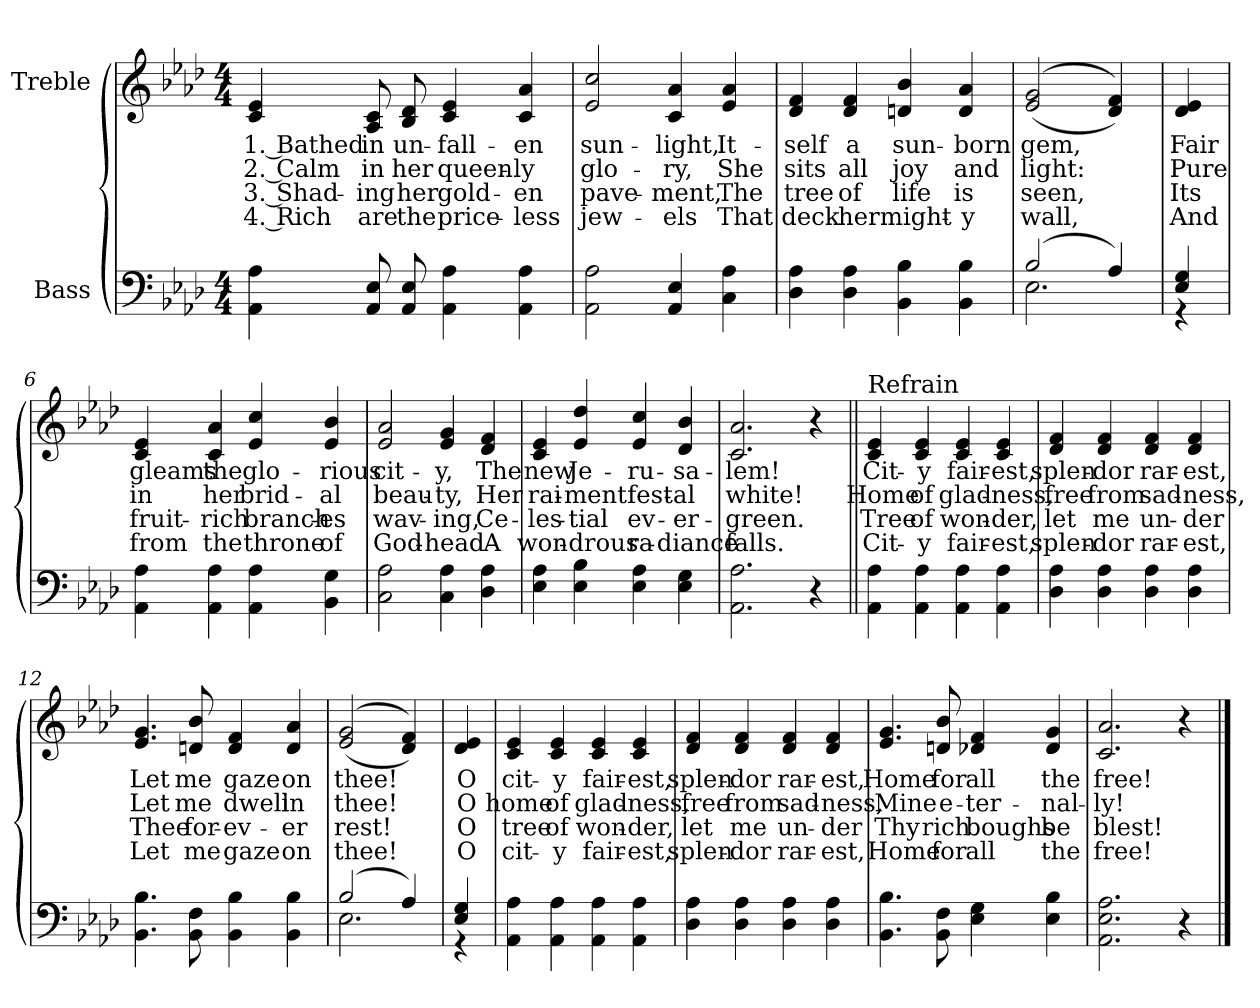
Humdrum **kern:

**kern	**kern	**text	**text	**text	**text
*part2	*part1	*part1	*part1	*part1	*part1
*staff2	*staff1	*staff1	*staff1	*staff1	*staff1
*I"Bass	*I"Treble	*	*	*	*
*clefF4	*clefG2	*	*	*	*
*k[b-e-a-d-]	*k[b-e-a-d-]	*	*	*	*
*A-:	*A-:	*	*	*	*
*M4/4	*M4/4	*	*	*	*
*MM90	*MM90	*	*	*	*
=1	=1	=1	=1	=1	=1
4AA- 4A-	4c 4e-	-1. Bathed	-2. Calm	-3. Shad-	-4. Rich
8AA- 8E-L	8A- 8cL	-in	-in	-ing	-are
8AA- 8E-	8B- 8d-	-un-	-her	-her	-the
4AA- 4A-	4c 4e-	-fall-	-queen-	-gold-	-price-
4AA- 4A-	4c 4a-	-en	-ly	-en	-less
=2	=2	=2	=2	=2	=2
2AA- 2A-	2e- 2cc	-sun-	-glo-	-pave-	-jew-
4AA- 4E-	4c 4a-	-light,	-ry,	-ment,	-els
4C 4A-	4e- 4a-	-It-	-She	-The	-That
=3	=3	=3	=3	=3	=3
4D- 4A-	4d- 4f	-self	-sits	-tree	-deck
4D- 4A-	4d- 4f	-a	-all	-of	-her
4BB- 4B-	4d 4b-	-sun-	-joy	-life	-might-
4BB- 4B-	4d 4a-	-born	-and	-is	-y
=4	=4	=4	=4	=4	=4
*^	*	*	*	*	*
(2B-	2.E-	((2e- 2g	-gem,	-light:	-seen,	-wall,
4A-)	.	4d- 4f))	.	.	.	.
=5	=5	=5	=5	=5	=5	=5
4E- 4G	4r	4d- 4e-	-Fair	-Pure	-Its	-And
*v	*v	*	*	*	*	*
=6	=6	=6	=6	=6	=6
4AA- 4A-	4c 4e-	-gleams	-in	-fruit-	-from
4AA- 4A-	4c 4a-	-the	-her	-rich	-the
4AA- 4A-	4e- 4cc	-glo-	-brid-	-branch-	-throne
4BB- 4G	4e- 4b-	-rious	-al	-es	-of
=7	=7	=7	=7	=7	=7
2C 2A-	2e- 2a-	-cit-	-beau-	-wav-	-God-
4C 4A-	4e- 4g	-y,	-ty,	-ing,	-head
4D- 4A-	4d- 4f	-The	-Her	-Ce-	-A
=8	=8	=8	=8	=8	=8
4E- 4A-	4c 4e-	-new	-rai-	-les-	-won-
4E- 4B-	4e- 4dd-	-Je-	-ment	-tial	-drous
4E- 4A-	4e- 4cc	-ru-	-fest-	-ev-	-ra-
4E- 4G	4d- 4b-	-sa-	-al	-er-	-diance
=9	=9	=9	=9	=9	=9
2.AA- 2.A-	2.c 2.a-	-lem!	-white!	-green.	-falls.
4r	4r	.	.	.	.
=10||	=10||	=10||	=10||	=10||	=10||
!	!LO:TX:a:t=Refrain	!	!	!	!
4AA- 4A-	4c 4e-	-Cit-	-Home	-Tree	-Cit-
4AA- 4A-	4c 4e-	-y	-of	-of	-y
4AA- 4A-	4c 4e-	-fair-	-glad-	-won-	-fair-
4AA- 4A-	4c 4e-	-est,	-ness,	-der,	-est,
=11	=11	=11	=11	=11	=11
4D- 4A-	4d- 4f	-splen-	-free	-let	-splen-
4D- 4A-	4d- 4f	-dor	-from	-me	-dor
4D- 4A-	4d- 4f	-rar-	-sad-	-un-	-rar-
4D- 4A-	4d- 4f	-est,	-ness,	-der	-est,
=12	=12	=12	=12	=12	=12
4.BB- 4.B-	4.e- 4.g	-Let	-Let	-Thee	-Let
8BB- 8F	8d 8b-	-me	-me	-for-	-me
4BB- 4B-	4d 4f	-gaze	-dwell	-ev-	-gaze
4BB- 4B-	4d 4a-	-on	-in	-er	-on
=13	=13	=13	=13	=13	=13
*^	*	*	*	*	*
(2B-	2.E-	((2e- 2g	-thee!	-thee!	-rest!	-thee!
(4A-)	.	4d- 4f))	.	.	.	.
=14	=14	=14	=14	=14	=14	=14
4E- 4G	4r	4d- 4e-	-O	-O	-O	-O
*v	*v	*	*	*	*	*
=15	=15	=15	=15	=15	=15
4AA- 4A-	4c 4e-	-cit-	-home	-tree	-cit-
4AA- 4A-	4c 4e-	-y	-of	-of	-y
4AA- 4A-	4c 4e-	-fair-	-glad-	-won-	-fair-
4AA- 4A-	4c 4e-	-est,	-ness,	-der,	-est,
=16	=16	=16	=16	=16	=16
4D- 4A-	4d- 4f	-splen-	-free	-let	-splen-
4D- 4A-	4d- 4f	-dor	-from	-me	-dor
4D- 4A-	4d- 4f	-rar-	-sad-	-un-	-rar-
4D- 4A-	4d- 4f	-est,	-ness,	-der	-est,
=17	=17	=17	=17	=17	=17
4.BB- 4.B-	4.e- 4.g	-Home	-Mine	-Thy	-Home
8BB- 8F	8d 8b-	-for	-e-	-rich	-for
4E- 4G	4d- 4f	-all	-ter-	-boughs	-all
4E- 4B-	4d- 4g	-the	-nal-	-be	-the
=18	=18	=18	=18	=18	=18
2.AA- 2.E- 2.A-	2.c 2.a-	-free!	-ly!	-blest!	-free!
4r	4r	.	.	.	.
==	==	==	==	==	==
*-	*-	*-	*-	*-	*-
